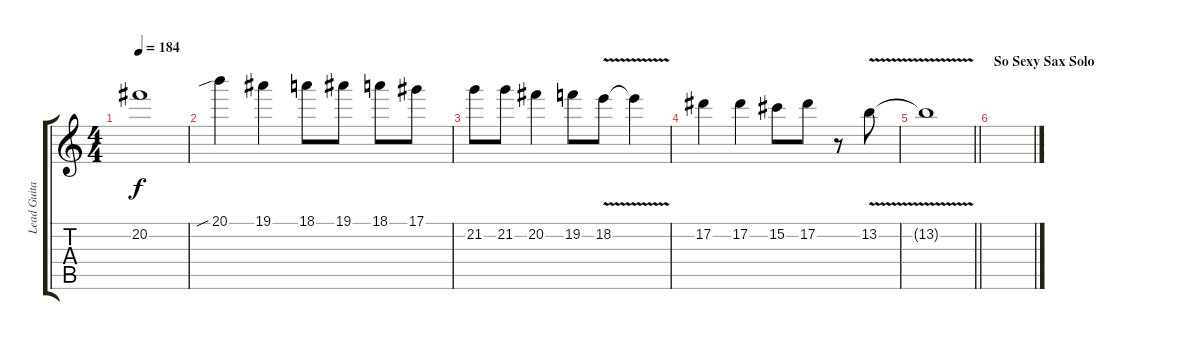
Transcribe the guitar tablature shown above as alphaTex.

\track ("Lead Guitar 2" "Lead Guita") {instrument distortionguitar}
\staff {score tabs}
\tuning (Eb4 Bb3 Gb3 Db3 Ab2 Eb2) {hide}
\ts (4 4)
\tempo 184
\clef g2
\ks c
20.2{t}.1{dy f} |
20.1{sib}.4 19.1.4 18.1.8 19.1.8 18.1.8 17.1.8 |
21.2.8 21.2.8 20.2.4 19.2.8 18.2{v}.8 18.2{t}.4 |
17.2.4 17.2.4 15.2.8 17.2.8 r.8 13.2{v}.8 |
\barLineRight lightlight
13.2{t}.1 |
\section ("" "So Sexy Sax Solo")
